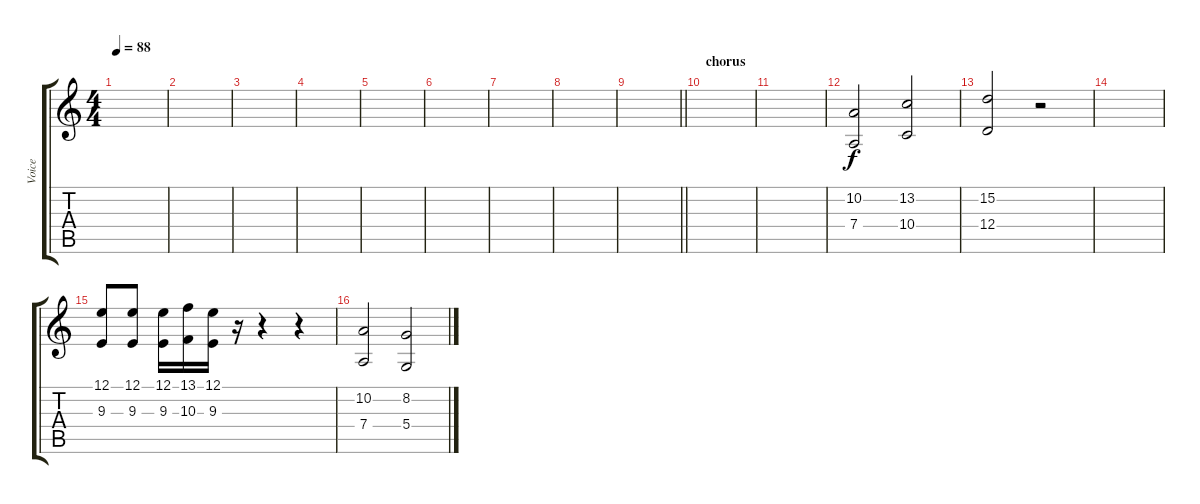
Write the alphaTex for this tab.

\track ("Voice" "Voice") {instrument choiraahs}
\staff {score tabs}
\tuning (E4 B3 G3 D3 A2 E2) {hide}
\ts (4 4)
\tempo 88
\clef g2
\ks c
|
|
|
|
|
|
|
|
\barLineRight lightlight
|
\section ("" "chorus ")
|
|
(10.2 7.4).2 (13.2 10.4).2 |
(15.2 12.4).2 r.2 |
|
(12.1 9.3).8 (12.1 9.3).8 (12.1 9.3).16 (13.1 10.3).16 (12.1 9.3).16 r.16 r.4 r.4 |
(10.2 7.4).2 (8.2 5.4).2
